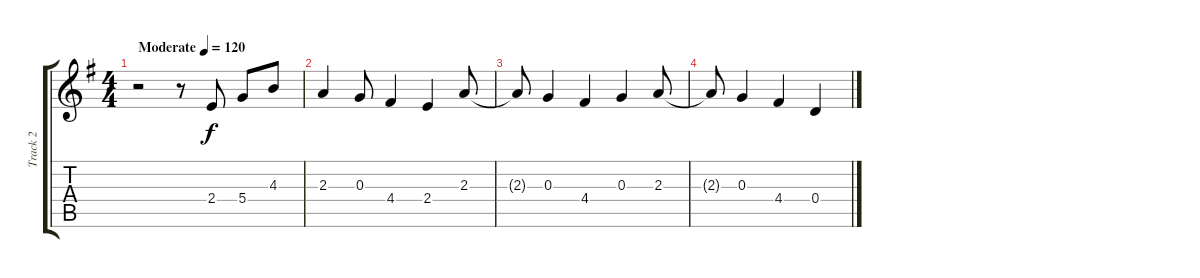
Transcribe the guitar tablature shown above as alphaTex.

\track ("Track 2" "Track 2") {instrument acousticguitarsteel}
\staff {score tabs}
\tuning (E4 B3 G3 D3 A2 E2) {hide}
\ts (4 4)
\tempo (120 "Moderate")
\clef g2
\ks g
r.2{dy f instrument acousticguitarsteel} r.8 2.4.8 5.4.8 4.3.8 |
2.3.4 0.3.8 4.4.4 2.4.4 2.3.8 |
2.3{t}.8 0.3.4 4.4.4 0.3.4 2.3.8 |
2.3{t}.8 0.3.4 4.4.4 0.4.4
